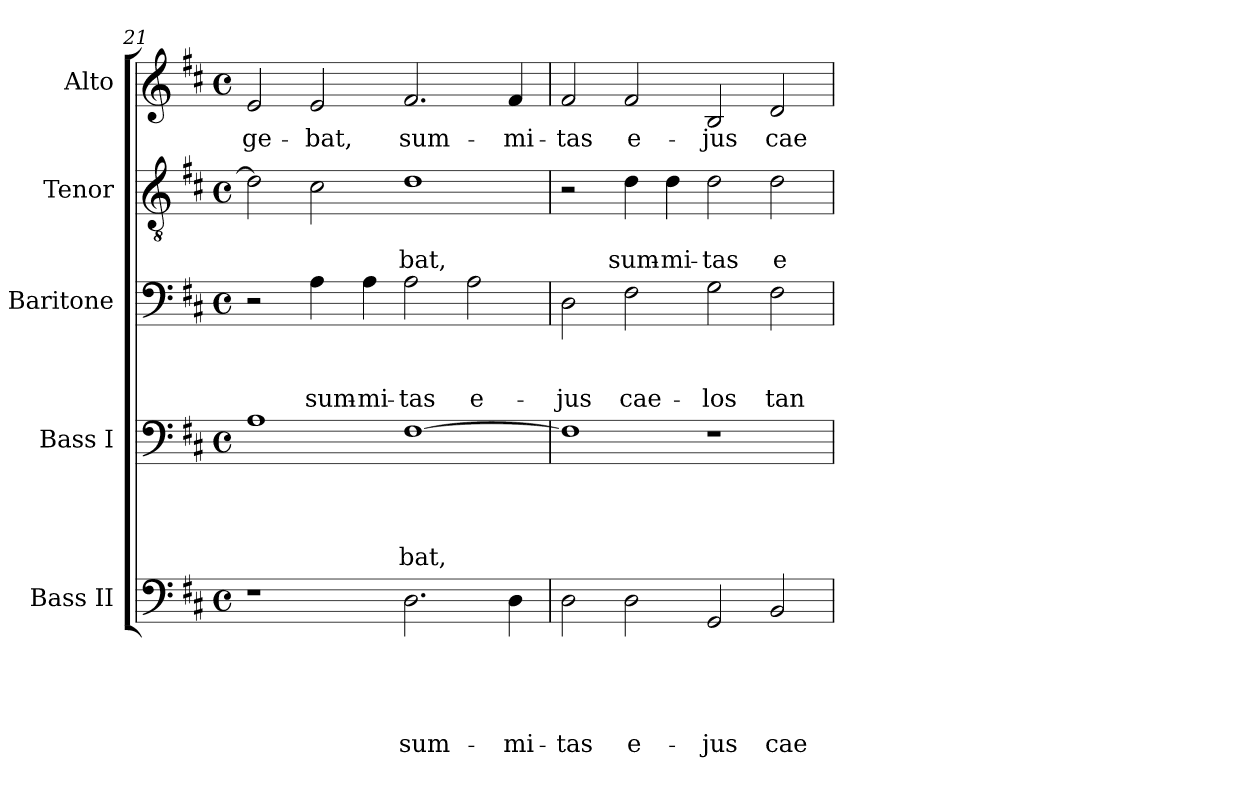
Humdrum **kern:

**kern	**text	**text	**text	**text	**text	**kern	**text	**text	**text	**text	**kern	**text	**text	**text	**kern	**text	**text	**kern	**text
*part5	*part5	*part5	*part5	*part5	*part5	*part4	*part4	*part4	*part4	*part4	*part3	*part3	*part3	*part3	*part2	*part2	*part2	*part1	*part1
*staff5	*staff5	*staff5	*staff5	*staff5	*staff5	*staff4	*staff4	*staff4	*staff4	*staff4	*staff3	*staff3	*staff3	*staff3	*staff2	*staff2	*staff2	*staff1	*staff1
*I"Bass II	*	*	*	*	*	*I"Bass I	*	*	*	*	*I"Baritone	*	*	*	*I"Tenor	*	*	*I"Alto	*
*clefF4	*	*	*	*	*	*clefF4	*	*	*	*	*clefF4	*	*	*	*clefGv2	*	*	*clefG2	*
*k[f#c#]	*	*	*	*	*	*k[f#c#]	*	*	*	*	*k[f#c#]	*	*	*	*k[f#c#]	*	*	*k[f#c#]	*
*D:	*	*	*	*	*	*D:	*	*	*	*	*D:	*	*	*	*D:	*	*	*D:	*
*M4/4	*	*	*	*	*	*M4/4	*	*	*	*	*M4/4	*	*	*	*M4/4	*	*	*M4/4	*
*met(c)	*	*	*	*	*	*met(c)	*	*	*	*	*met(c)	*	*	*	*met(c)	*	*	*met(c)	*
=21	=21	=21	=21	=21	=21	=21	=21	=21	=21	=21	=21	=21	=21	=21	=21	=21	=21	=21	=21
!	!	!	!	!	!	!	!	!	!	!	!	!	!	!	!	!	!	!	!LO:LY:b
1r	.	.	.	.	.	1A	.	.	.	.	2r	.	.	.	2d\]	.	.	2e/	-ge-
!	!	!	!	!	!	!	!	!	!	!	!	!	!	!LO:LY:b	!	!	!	!	!LO:LY:b
.	.	.	.	.	.	.	.	.	.	.	4A\	.	.	sum-	2c#\	.	.	2e/	-bat,
!	!	!	!	!	!	!	!	!	!	!	!	!	!	!LO:LY:b	!	!	!	!	!
.	.	.	.	.	.	.	.	.	.	.	4A\	.	.	-mi-	.	.	.	.	.
!	!	!	!	!	!LO:LY:b	!	!	!	!	!LO:LY:b	!	!	!	!LO:LY:b:rj	!	!	!LO:LY:b	!	!LO:LY:b
2.D\	.	.	.	.	sum-	[<1F#	.	.	.	-bat,	2A\	.	.	-tas	1d	.	-bat,	2.f#/	sum-
!	!	!	!	!	!	!	!	!	!	!	!	!	!	!LO:LY:b	!	!	!	!	!
.	.	.	.	.	.	.	.	.	.	.	2A\	.	.	e-	.	.	.	.	.
!	!	!	!	!	!LO:LY:b	!	!	!	!	!	!	!	!	!	!	!	!	!	!LO:LY:b
4D\	.	.	.	.	-mi-	.	.	.	.	.	.	.	.	.	.	.	.	4f#/	-mi-
!!LO:LB:g=z
=22	=22	=22	=22	=22	=22	=22	=22	=22	=22	=22	=22	=22	=22	=22	=22	=22	=22	=22	=22
!	!	!	!	!	!LO:LY:b	!	!	!	!	!	!	!	!	!LO:LY:b	!	!	!	!	!LO:LY:b
2D\	.	.	.	.	-tas	1F#]	.	.	.	.	2D\	.	.	-jus	2r	.	.	2f#/	-tas
!	!	!	!	!	!LO:LY:b	!	!	!	!	!	!	!	!	!LO:LY:b	!	!	!LO:LY:b	!	!LO:LY:b
2D\	.	.	.	.	e-	.	.	.	.	.	2F#\	.	.	cae-	4d\	.	sum-	2f#/	e-
!	!	!	!	!	!	!	!	!	!	!	!	!	!	!	!	!	!LO:LY:b	!	!
.	.	.	.	.	.	.	.	.	.	.	.	.	.	.	4d\	.	-mi-	.	.
!	!	!	!	!	!LO:LY:b	!	!	!	!	!	!	!	!	!LO:LY:b	!	!	!LO:LY:b:rj	!	!LO:LY:b
2GG/	.	.	.	.	-jus	1r	.	.	.	.	2G\	.	.	-los	2d\	.	-tas	2B/	-jus
!	!	!	!	!	!LO:LY:b	!	!	!	!	!	!	!	!	!LO:LY:b	!	!	!LO:LY:b	!	!LO:LY:b
2BB/	.	.	.	.	cae-	.	.	.	.	.	2F#\	.	.	tan-	2d\	.	e-	2d/	cae-
=	=	=	=	=	=	=	=	=	=	=	=	=	=	=	=	=	=	=	=
*-	*-	*-	*-	*-	*-	*-	*-	*-	*-	*-	*-	*-	*-	*-	*-	*-	*-	*-	*-
